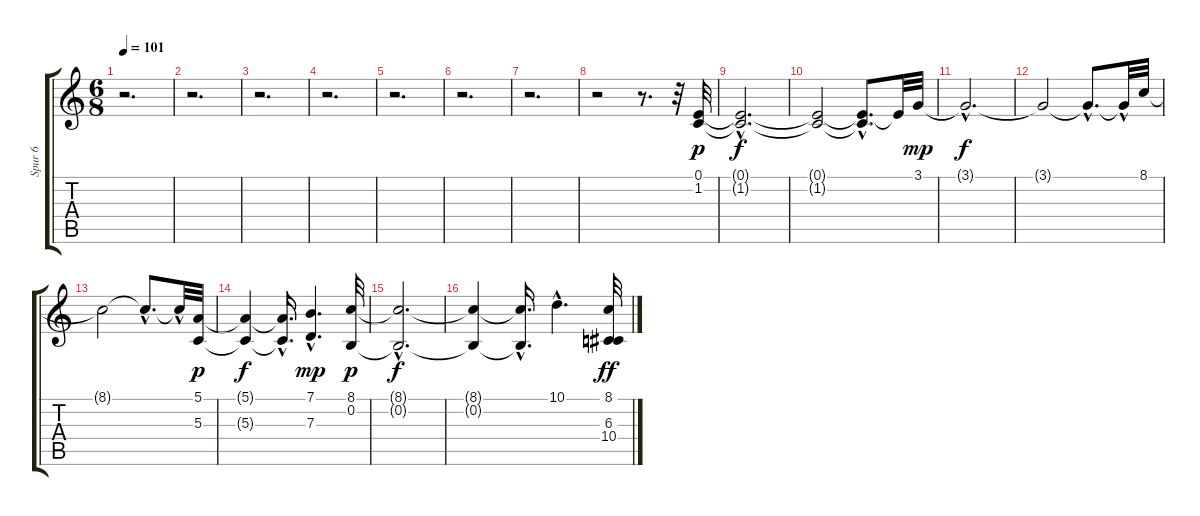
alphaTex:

\track ("Spur 6" "Spur 6") {instrument choiraahs}
\staff {score tabs}
\tuning (E4 B3 G3 D3 A2 E2) {hide}
\ts (6 8)
\tempo 101
\clef g2
\ks c
r.2{d dy f} |
r.2{d} |
r.2{d} |
r.2{d} |
r.2{d} |
r.2{d} |
r.2{d} |
r.2 r.8{d} r.32 (0.1 1.2).32{dy p} |
(0.1{hac t} 1.2{hac t}).2{d dy f} |
(0.1{t} 1.2{t}).2 (0.1{hac t} 1.2{hac t}).8{d} 0.1{t}.32 3.1.32{dy mp} |
3.1{hac t}.2{d dy f} |
3.1{t}.2 3.1{hac t}.8{d} 3.1{hac t}.32 8.1.32 |
8.1{t}.2 8.1{hac t}.8{d} 8.1{hac t}.32 (5.1 5.3).32{dy p} |
(5.1{t} 5.3{t}).4{dy f} (5.1{hac t} 5.3{hac t}).16{d} (7.1{hac} 7.3).4{d dy mp} (8.1 0.2).32{dy p} |
(8.1{hac t} 0.2{hac t}).2{d dy f} |
(8.1{t} 0.2{t}).4 (8.1{t} 0.2{hac t}).16{d} 10.1{hac}.4{d} (8.1 6.3 10.4).32{dy ff}
